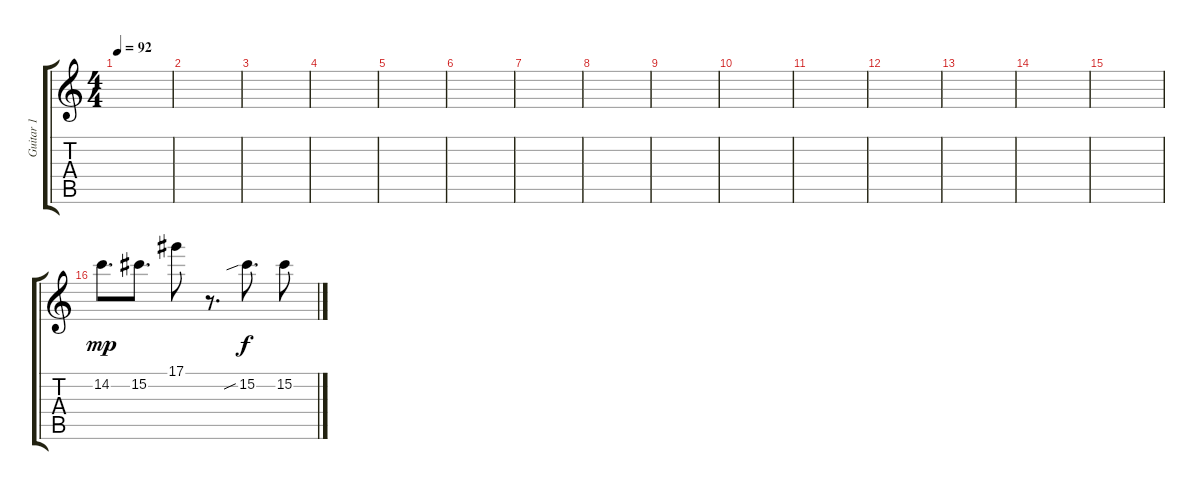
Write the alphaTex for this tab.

\track ("Guitar 1" "Guitar 1") {instrument overdrivenguitar}
\staff {score tabs}
\tuning (Eb4 Bb3 Gb3 Db3 Ab2 Db2) {hide}
\ts (4 4)
\tempo 92
\clef g2
\ks c
|
|
|
|
|
|
|
|
|
|
|
|
|
|
|
14.2.8{d dy mp} 15.2.8{d} 17.1.8 r.8{d} 15.2{sib}.8{d dy f} 15.2.8
